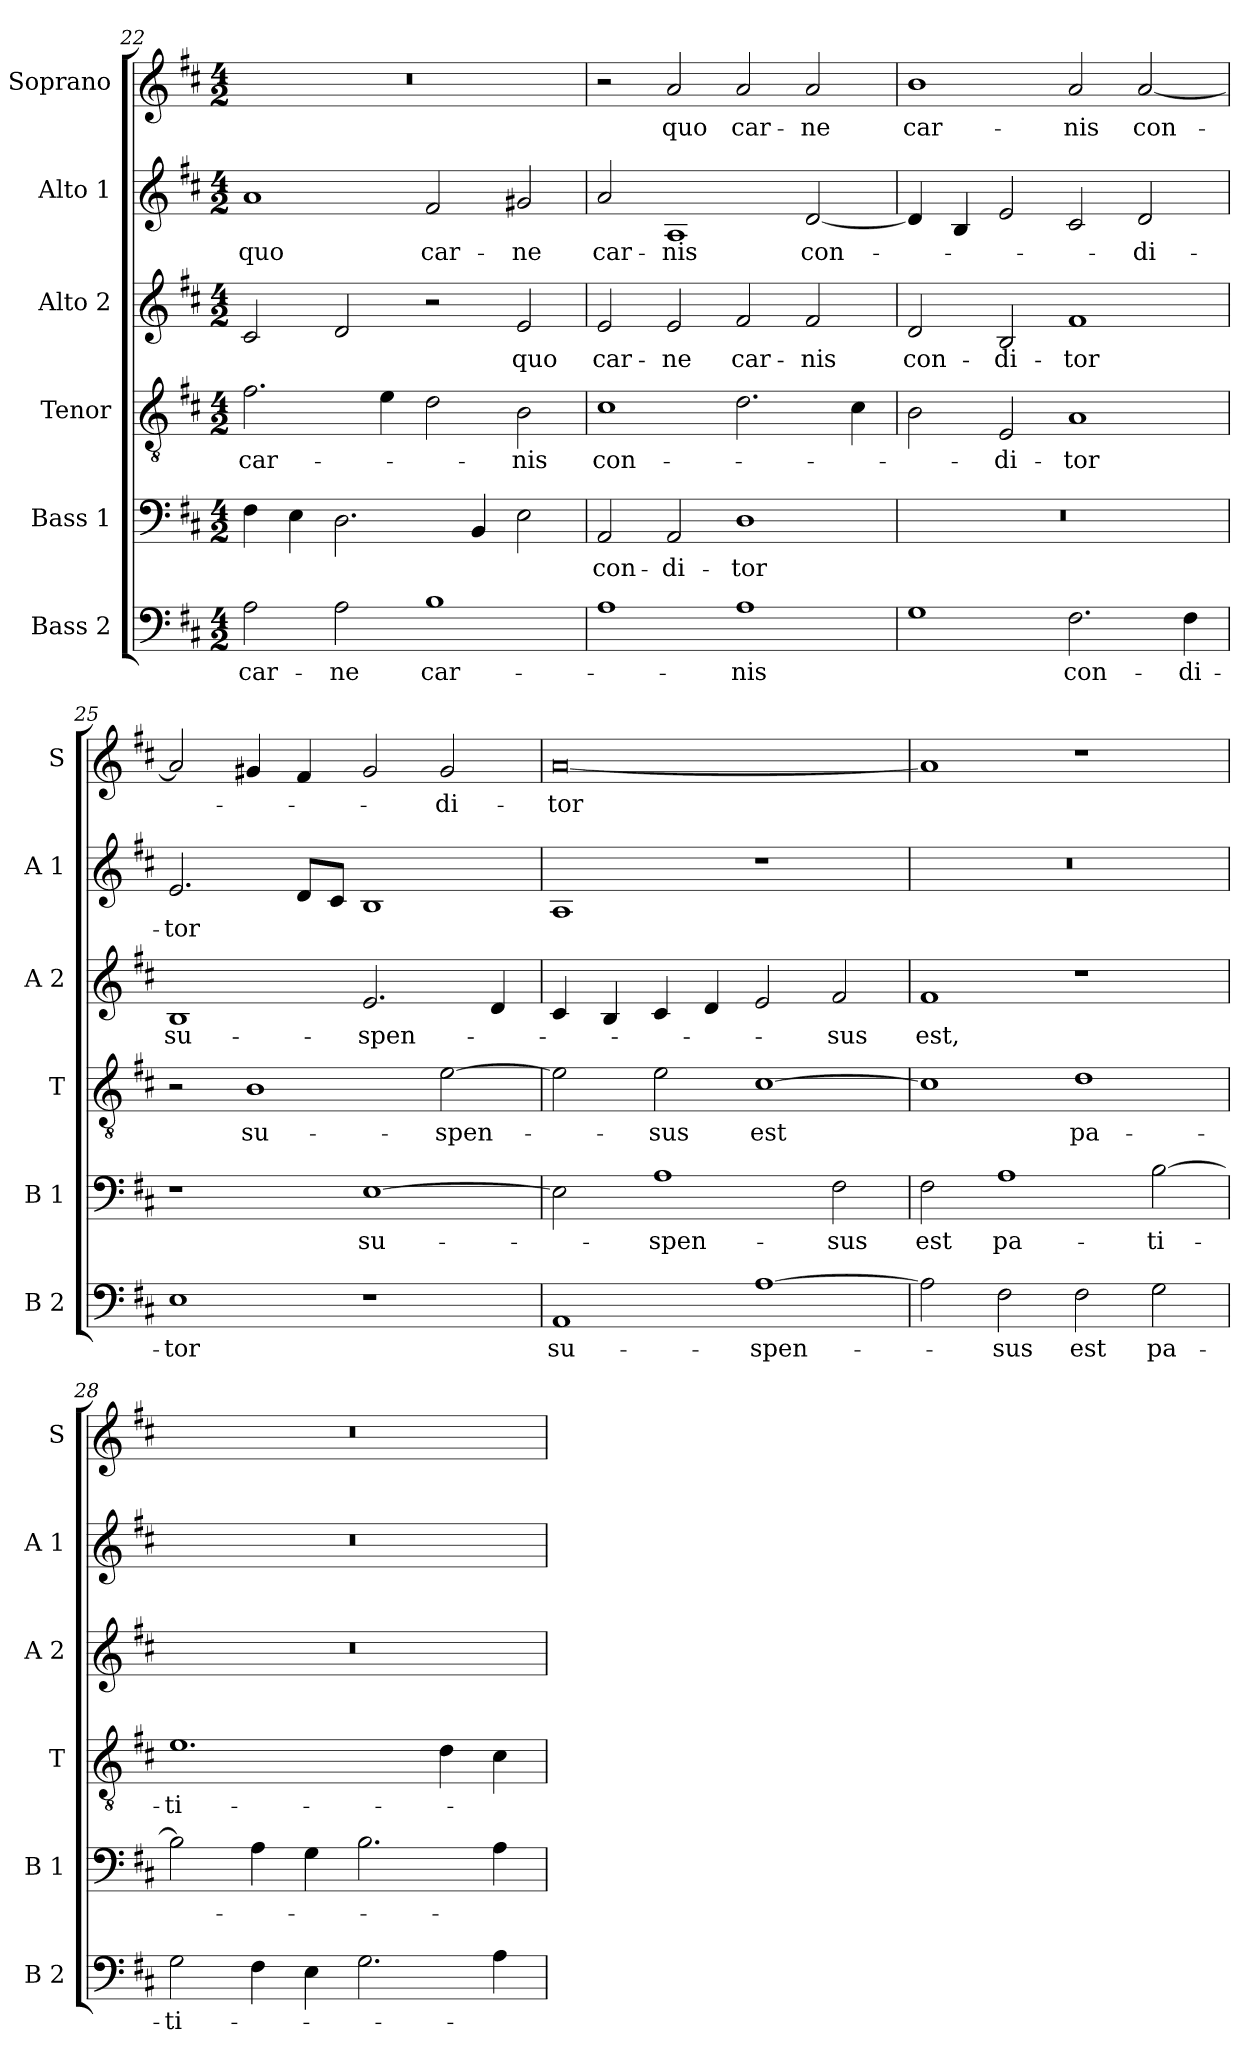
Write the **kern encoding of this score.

**kern	**text	**kern	**text	**kern	**text	**kern	**text	**kern	**text	**kern	**text
*part6	*part6	*part5	*part5	*part4	*part4	*part3	*part3	*part2	*part2	*part1	*part1
*staff6	*staff6	*staff5	*staff5	*staff4	*staff4	*staff3	*staff3	*staff2	*staff2	*staff1	*staff1
*I"Bass 2	*	*I"Bass 1	*	*I"Tenor	*	*I"Alto 2	*	*I"Alto 1	*	*I"Soprano	*
*I'B 2	*	*I'B 1	*	*I'T	*	*I'A 2	*	*I'A 1	*	*I'S	*
!!LO:PB:g=z
*clefF4	*	*clefF4	*	*clefGv2	*	*clefG2	*	*clefG2	*	*clefG2	*
*k[f#c#]	*	*k[f#c#]	*	*k[f#c#]	*	*k[f#c#]	*	*k[f#c#]	*	*k[f#c#]	*
*D:	*	*D:	*	*D:	*	*D:	*	*D:	*	*D:	*
*M4/2	*	*M4/2	*	*M4/2	*	*M4/2	*	*M4/2	*	*M4/2	*
=22	=22	=22	=22	=22	=22	=22	=22	=22	=22	=22	=22
!	!LO:LY:b	!	!	!	!LO:LY:b	!	!	!	!LO:LY:b	!	!
2A\	car-	4F#\	.	2.f#\	car-	2c#/	.	1a	quo	0r	.
.	.	4E\	.	.	.	.	.	.	.	.	.
!	!LO:LY:b	!	!	!	!	!	!	!	!	!	!
2A\	-ne	2.D\	.	.	.	2d/	.	.	.	.	.
.	.	.	.	4e\	.	.	.	.	.	.	.
!	!LO:LY:b	!	!	!	!	!	!	!	!LO:LY:b	!	!
1B	car-	.	.	2d\	.	2r	.	2f#/	car-	.	.
.	.	4BB/	.	.	.	.	.	.	.	.	.
!	!	!	!	!	!LO:LY:b	!	!LO:LY:b	!	!LO:LY:b	!	!
.	.	2E\	.	2B\	-nis	2e/	quo	2g#X/	-ne	.	.
=23	=23	=23	=23	=23	=23	=23	=23	=23	=23	=23	=23
!	!	!	!LO:LY:b	!	!LO:LY:b	!	!LO:LY:b	!	!LO:LY:b	!	!
1A	.	2AA/	con-	1c#	con-	2e/	car-	2a/	car-	2r	.
!	!	!	!LO:LY:b	!	!	!	!LO:LY:b	!	!LO:LY:b	!	!LO:LY:b
.	.	2AA/	-di-	.	.	2e/	-ne	1A	-nis	2a/	quo
!	!LO:LY:b	!	!LO:LY:b	!	!	!	!LO:LY:b	!	!	!	!LO:LY:b
1A	-nis	1D	-tor	2.d\	.	2f#/	car-	.	.	2a/	car-
!	!	!	!	!	!	!	!LO:LY:b	!	!LO:LY:b	!	!LO:LY:b
.	.	.	.	.	.	2f#/	-nis	[2d/	con-	2a/	-ne
.	.	.	.	4c#\	.	.	.	.	.	.	.
=24	=24	=24	=24	=24	=24	=24	=24	=24	=24	=24	=24
!	!	!	!	!	!	!	!LO:LY:b	!	!	!	!LO:LY:b
1G	.	0r	.	2B\	.	2d/	con-	4d/]	.	1b	car-
.	.	.	.	.	.	.	.	4B/	.	.	.
!	!	!	!	!	!LO:LY:b	!	!LO:LY:b	!	!	!	!
.	.	.	.	2E/	-di-	2B/	-di-	2e/	.	.	.
!	!LO:LY:b	!	!	!	!LO:LY:b	!	!LO:LY:b	!	!	!	!LO:LY:b
2.F#\	con-	.	.	1A	-tor	1f#	-tor	2c#/	.	2a/	-nis
!	!	!	!	!	!	!	!	!	!LO:LY:b	!	!LO:LY:b
.	.	.	.	.	.	.	.	2d/	-di-	[2a/	con-
!	!LO:LY:b	!	!	!	!	!	!	!	!	!	!
4F#\	-di-	.	.	.	.	.	.	.	.	.	.
=25	=25	=25	=25	=25	=25	=25	=25	=25	=25	=25	=25
!	!LO:LY:b	!	!	!	!	!	!LO:LY:b	!	!LO:LY:b	!	!
1E	-tor	1r	.	2r	.	1B	su-	2.e/	-tor	2a/]	.
!	!	!	!	!	!LO:LY:b	!	!	!	!	!	!
.	.	.	.	1B	su-	.	.	.	.	4g#X/	.
.	.	.	.	.	.	.	.	8d/L	.	4f#/	.
.	.	.	.	.	.	.	.	8c#/J	.	.	.
!	!	!	!LO:LY:b	!	!	!	!LO:LY:b	!	!	!	!
1r	.	[1E	su-	.	.	2.e/	-spen-	1B	.	2g#/	.
!	!	!	!	!	!LO:LY:b	!	!	!	!	!	!LO:LY:b
.	.	.	.	[2e\	-spen-	.	.	.	.	2g#/	-di-
.	.	.	.	.	.	4d/	.	.	.	.	.
=26	=26	=26	=26	=26	=26	=26	=26	=26	=26	=26	=26
!	!LO:LY:b	!	!	!	!	!	!	!	!	!	!LO:LY:b
1AA	su-	2E\]	.	2e\]	.	4c#/	.	1A	.	[0a	-tor
.	.	.	.	.	.	4B/	.	.	.	.	.
!	!	!	!LO:LY:b	!	!LO:LY:b	!	!	!	!	!	!
.	.	1A	-spen-	2e\	-sus	4c#/	.	.	.	.	.
.	.	.	.	.	.	4d/	.	.	.	.	.
!	!LO:LY:b	!	!	!	!LO:LY:b	!	!	!	!	!	!
[1A	-spen-	.	.	[1c#	est	2e/	.	1r	.	.	.
!	!	!	!LO:LY:b	!	!	!	!LO:LY:b	!	!	!	!
.	.	2F#\	-sus	.	.	2f#/	-sus	.	.	.	.
=27	=27	=27	=27	=27	=27	=27	=27	=27	=27	=27	=27
!	!	!	!LO:LY:b	!	!	!	!LO:LY:b	!	!	!	!
2A\]	.	2F#\	est	1c#]	.	1f#	est,	0r	.	1a]	.
!	!LO:LY:b	!	!LO:LY:b	!	!	!	!	!	!	!	!
2F#\	-sus	1A	pa-	.	.	.	.	.	.	.	.
!	!LO:LY:b	!	!	!	!LO:LY:b	!	!	!	!	!	!
2F#\	est	.	.	1d	pa-	1r	.	.	.	1r	.
!	!LO:LY:b	!	!LO:LY:b	!	!	!	!	!	!	!	!
2G\	pa-	[2B\	-ti-	.	.	.	.	.	.	.	.
=28	=28	=28	=28	=28	=28	=28	=28	=28	=28	=28	=28
!	!LO:LY:b	!	!	!	!LO:LY:b	!	!	!	!	!	!
2G\	-ti-	2B\]	.	1.e	-ti-	0r	.	0r	.	0r	.
4F#\	.	4A\	.	.	.	.	.	.	.	.	.
4E\	.	4G\	.	.	.	.	.	.	.	.	.
2.G\	.	2.B\	.	.	.	.	.	.	.	.	.
.	.	.	.	4d\	.	.	.	.	.	.	.
4A\	.	4A\	.	4c#\	.	.	.	.	.	.	.
=	=	=	=	=	=	=	=	=	=	=	=
*-	*-	*-	*-	*-	*-	*-	*-	*-	*-	*-	*-
